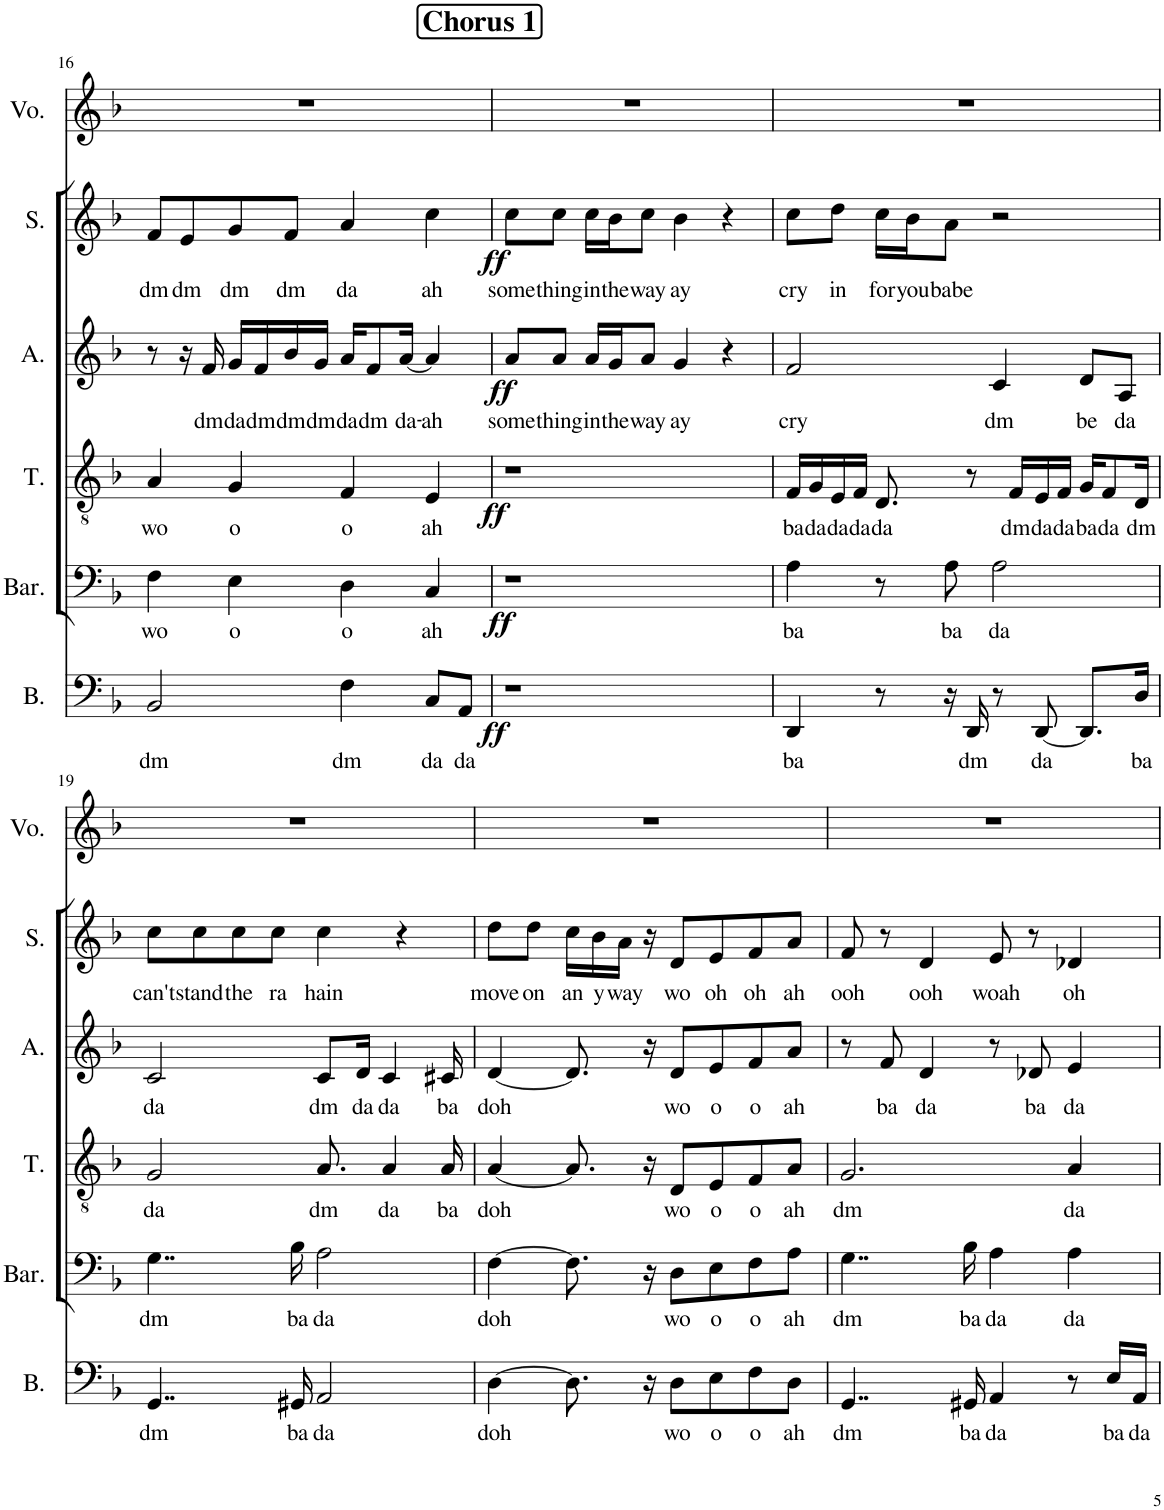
**kern	**text	**dynam	**kern	**text	**dynam	**kern	**text	**dynam	**kern	**text	**dynam	**kern	**text	**dynam	**kern
*part6	*part6	*part6	*part5	*part5	*part5	*part4	*part4	*part4	*part3	*part3	*part3	*part2	*part2	*part2	*part1
*staff6	*staff6	*staff6	*staff5	*staff5	*staff5	*staff4	*staff4	*staff4	*staff3	*staff3	*staff3	*staff2	*staff2	*staff2	*staff1
*I"Bass	*	*	*I"Baritone	*	*	*I"Tenor	*	*	*I"Alto	*	*	*I"Soprano	*	*	*I"Voice
*I'B.	*	*	*I'Bar.	*	*	*I'T.	*	*	*I'A.	*	*	*I'S.	*	*	*I'Vo.
!!LO:PB:g=z
*clefF4	*	*	*clefF4	*	*	*clefGv2	*	*	*clefG2	*	*	*clefG2	*	*	*clefG2
*k[b-]	*	*	*k[b-]	*	*	*k[b-]	*	*	*k[b-]	*	*	*k[b-]	*	*	*k[b-]
*M4/4	*	*	*M4/4	*	*	*M4/4	*	*	*M4/4	*	*	*M4/4	*	*	*M4/4
=16	=16	=16	=16	=16	=16	=16	=16	=16	=16	=16	=16	=16	=16	=16	=16
!	!LO:LY:b	!	!	!LO:LY:b	!	!	!LO:LY:b	!	!	!	!	!	!LO:LY:b	!	!
2BB-/	dm	.	4F\	wo	.	4A/	wo	.	8r	.	.	8f/L	dm	.	1r
!	!	!	!	!	!	!	!	!	!	!	!	!	!LO:LY:b	!	!
.	.	.	.	.	.	.	.	.	16r	.	.	8e/	dm	.	.
!	!	!	!	!	!	!	!	!	!	!LO:LY:b	!	!	!	!	!
.	.	.	.	.	.	.	.	.	16f/	dm	.	.	.	.	.
!	!	!	!	!LO:LY:b	!	!	!LO:LY:b	!	!	!LO:LY:b	!	!	!LO:LY:b	!	!
.	.	.	4E\	o	.	4G/	o	.	16g/LL	da	.	8g/	dm	.	.
!	!	!	!	!	!	!	!	!	!	!LO:LY:b	!	!	!	!	!
.	.	.	.	.	.	.	.	.	16f/	dm	.	.	.	.	.
!	!	!	!	!	!	!	!	!	!	!LO:LY:b	!	!	!LO:LY:b	!	!
.	.	.	.	.	.	.	.	.	16b-/	dm	.	8f/J	dm	.	.
!	!	!	!	!	!	!	!	!	!	!LO:LY:b	!	!	!	!	!
.	.	.	.	.	.	.	.	.	16g/JJ	dm	.	.	.	.	.
!	!LO:LY:b	!	!	!LO:LY:b	!	!	!LO:LY:b	!	!	!LO:LY:b	!	!	!LO:LY:b	!	!
4F\	dm	.	4D\	o	.	4F/	o	.	16a/KL	da	.	4a/	da	.	.
!	!	!	!	!	!	!	!	!	!	!LO:LY:b	!	!	!	!	!
.	.	.	.	.	.	.	.	.	8f/	dm	.	.	.	.	.
!	!	!	!	!	!	!	!	!	!	!LO:LY:b	!	!	!	!	!
.	.	.	.	.	.	.	.	.	[16a/Jk	da-	.	.	.	.	.
!	!LO:LY:b	!	!	!LO:LY:b	!	!	!LO:LY:b	!	!	!LO:LY:b	!LO:DY:b	!	!LO:LY:b	!LO:DY:b	!
8C/L	da	.	4C/	ah	.	4E/	ah	.	4a/]	-ah	ff	4cc\	ah	ff	.
!	!LO:LY:b	!	!	!	!	!	!	!	!	!	!	!	!	!	!
8AA/J	da	.	.	.	.	.	.	.	.	.	.	.	.	.	.
!!LO:REH:place=s1:a:B:cj:fs=14:t=Chorus 1
=17	=17	=17	=17	=17	=17	=17	=17	=17	=17	=17	=17	=17	=17	=17	=17
!	!	!LO:DY:b	!	!	!LO:DY:b	!	!	!LO:DY:b	!	!LO:LY:b	!	!	!LO:LY:b	!	!
1r	.	ff	1r	.	ff	1r	.	ff	8a/L	some	.	8cc\L	some	.	1r
!	!	!	!	!	!	!	!	!	!	!LO:LY:b	!	!	!LO:LY:b	!	!
.	.	.	.	.	.	.	.	.	8a/J	thing	.	8cc\J	thing	.	.
!	!	!	!	!	!	!	!	!	!	!LO:LY:b	!	!	!LO:LY:b	!	!
.	.	.	.	.	.	.	.	.	16a/LL	in	.	16cc\LL	in	.	.
!	!	!	!	!	!	!	!	!	!	!LO:LY:b	!	!	!LO:LY:b	!	!
.	.	.	.	.	.	.	.	.	16g/J	the	.	16b-\J	the	.	.
!	!	!	!	!	!	!	!	!	!	!LO:LY:b	!	!	!LO:LY:b	!	!
.	.	.	.	.	.	.	.	.	8a/J	way	.	8cc\J	way	.	.
!	!	!	!	!	!	!	!	!	!	!LO:LY:b	!	!	!LO:LY:b	!	!
.	.	.	.	.	.	.	.	.	4g/	ay	.	4b-\	ay	.	.
.	.	.	.	.	.	.	.	.	4r	.	.	4r	.	.	.
=18	=18	=18	=18	=18	=18	=18	=18	=18	=18	=18	=18	=18	=18	=18	=18
!	!LO:LY:b	!	!	!LO:LY:b	!	!	!LO:LY:b	!	!	!LO:LY:b	!	!	!LO:LY:b	!	!
4DD/	ba	.	4A\	ba	.	16F/LL	ba	.	2f/	cry	.	8cc\L	cry	.	1r
!	!	!	!	!	!	!	!LO:LY:b	!	!	!	!	!	!	!	!
.	.	.	.	.	.	16G/	da	.	.	.	.	.	.	.	.
!	!	!	!	!	!	!	!LO:LY:b	!	!	!	!	!	!LO:LY:b	!	!
.	.	.	.	.	.	16E/	da	.	.	.	.	8dd\J	in	.	.
!	!	!	!	!	!	!	!LO:LY:b	!	!	!	!	!	!	!	!
.	.	.	.	.	.	16F/JJ	da	.	.	.	.	.	.	.	.
!	!	!	!	!	!	!	!LO:LY:b	!	!	!	!	!	!LO:LY:b	!	!
8r	.	.	8r	.	.	8.D/	da	.	.	.	.	16cc\LL	for	.	.
!	!	!	!	!	!	!	!	!	!	!	!	!	!LO:LY:b	!	!
.	.	.	.	.	.	.	.	.	.	.	.	16b-\J	you	.	.
!	!	!	!	!LO:LY:b	!	!	!	!	!	!	!	!	!LO:LY:b	!	!
16r	.	.	8A\	ba	.	.	.	.	.	.	.	8a\J	babe	.	.
!	!LO:LY:b	!	!	!	!	!	!	!	!	!	!	!	!	!	!
16DD/	dm	.	.	.	.	8r	.	.	.	.	.	.	.	.	.
!	!	!	!	!LO:LY:b	!	!	!	!	!	!LO:LY:b	!	!	!	!	!
8r	.	.	2A\	da	.	.	.	.	4c/	dm	.	2r	.	.	.
!	!	!	!	!	!	!	!LO:LY:b	!	!	!	!	!	!	!	!
.	.	.	.	.	.	16F/LL	dm	.	.	.	.	.	.	.	.
!	!LO:LY:b	!	!	!	!	!	!LO:LY:b	!	!	!	!	!	!	!	!
[8DD/	da	.	.	.	.	16E/	da	.	.	.	.	.	.	.	.
!	!	!	!	!	!	!	!LO:LY:b	!	!	!	!	!	!	!	!
.	.	.	.	.	.	16F/JJ	da	.	.	.	.	.	.	.	.
!	!	!	!	!	!	!	!LO:LY:b	!	!	!LO:LY:b	!	!	!	!	!
8.DD/L]	.	.	.	.	.	16G/KL	ba	.	8d/L	be	.	.	.	.	.
!	!	!	!	!	!	!	!LO:LY:b	!	!	!	!	!	!	!	!
.	.	.	.	.	.	8F/	da	.	.	.	.	.	.	.	.
!	!	!	!	!	!	!	!	!	!	!LO:LY:b	!	!	!	!	!
.	.	.	.	.	.	.	.	.	8A/J	da	.	.	.	.	.
!	!LO:LY:b	!	!	!	!	!	!LO:LY:b	!	!	!	!	!	!	!	!
16D/Jk	ba	.	.	.	.	16D/Jk	dm	.	.	.	.	.	.	.	.
!!LO:LB:g=z
=19	=19	=19	=19	=19	=19	=19	=19	=19	=19	=19	=19	=19	=19	=19	=19
!	!LO:LY:b	!	!	!LO:LY:b	!	!	!LO:LY:b	!	!	!LO:LY:b	!	!	!LO:LY:b	!	!
4..GG/	dm	.	4..G\	dm	.	2G/	da	.	2c/	da	.	8cc\L	can't	.	1r
!	!	!	!	!	!	!	!	!	!	!	!	!	!LO:LY:b	!	!
.	.	.	.	.	.	.	.	.	.	.	.	8cc\	stand	.	.
!	!	!	!	!	!	!	!	!	!	!	!	!	!LO:LY:b	!	!
.	.	.	.	.	.	.	.	.	.	.	.	8cc\	the	.	.
!	!	!	!	!	!	!	!	!	!	!	!	!	!LO:LY:b	!	!
.	.	.	.	.	.	.	.	.	.	.	.	8cc\J	ra	.	.
!	!LO:LY:b	!	!	!LO:LY:b	!	!	!	!	!	!	!	!	!	!	!
16GG#X/	ba	.	16B-\	ba	.	.	.	.	.	.	.	.	.	.	.
!	!LO:LY:b	!	!	!LO:LY:b	!	!	!LO:LY:b	!	!	!LO:LY:b	!	!	!LO:LY:b	!	!
2AA/	da	.	2A\	da	.	8.A/	dm	.	8c/L	dm	.	4cc\	hain	.	.
!	!	!	!	!	!	!	!	!	!	!LO:LY:b	!	!	!	!	!
.	.	.	.	.	.	.	.	.	16d/Jk	da	.	.	.	.	.
!	!	!	!	!	!	!	!LO:LY:b	!	!	!LO:LY:b	!	!	!	!	!
.	.	.	.	.	.	4A/	da	.	4c/	da	.	.	.	.	.
.	.	.	.	.	.	.	.	.	.	.	.	4r	.	.	.
!	!	!	!	!	!	!	!LO:LY:b	!	!	!LO:LY:b	!	!	!	!	!
.	.	.	.	.	.	16A/	ba	.	16c#X/	ba	.	.	.	.	.
=20	=20	=20	=20	=20	=20	=20	=20	=20	=20	=20	=20	=20	=20	=20	=20
!	!LO:LY:b	!	!	!LO:LY:b	!	!	!LO:LY:b	!	!	!LO:LY:b	!	!	!LO:LY:b	!	!
[4D\	doh	.	[4F\	doh	.	[4A/	doh	.	[4d/	doh	.	8dd\L	move	.	1r
!	!	!	!	!	!	!	!	!	!	!	!	!	!LO:LY:b	!	!
.	.	.	.	.	.	.	.	.	.	.	.	8dd\J	on	.	.
!	!	!	!	!	!	!	!	!	!	!	!	!	!LO:LY:b	!	!
8.D\]	.	.	8.F\]	.	.	8.A/]	.	.	8.d/]	.	.	16cc\LL	an	.	.
!	!	!	!	!	!	!	!	!	!	!	!	!	!LO:LY:b	!	!
.	.	.	.	.	.	.	.	.	.	.	.	16b-\	y	.	.
!	!	!	!	!	!	!	!	!	!	!	!	!	!LO:LY:b	!	!
.	.	.	.	.	.	.	.	.	.	.	.	16a\JJ	way	.	.
16r	.	.	16r	.	.	16r	.	.	16r	.	.	16r	.	.	.
!	!LO:LY:b	!	!	!LO:LY:b	!	!	!LO:LY:b	!	!	!LO:LY:b	!	!	!LO:LY:b	!	!
8D\L	wo	.	8D\L	wo	.	8D/L	wo	.	8d/L	wo	.	8d/L	wo	.	.
!	!LO:LY:b	!	!	!LO:LY:b	!	!	!LO:LY:b	!	!	!LO:LY:b	!	!	!LO:LY:b	!	!
8E\	o	.	8E\	o	.	8E/	o	.	8e/	o	.	8e/	oh	.	.
!	!LO:LY:b	!	!	!LO:LY:b	!	!	!LO:LY:b	!	!	!LO:LY:b	!	!	!LO:LY:b	!	!
8F\	o	.	8F\	o	.	8F/	o	.	8f/	o	.	8f/	oh	.	.
!	!LO:LY:b	!	!	!LO:LY:b	!	!	!LO:LY:b	!	!	!LO:LY:b	!	!	!LO:LY:b	!	!
8D\J	ah	.	8A\J	ah	.	8A/J	ah	.	8a/J	ah	.	8a/J	ah	.	.
=21	=21	=21	=21	=21	=21	=21	=21	=21	=21	=21	=21	=21	=21	=21	=21
!	!LO:LY:b	!	!	!LO:LY:b	!	!	!LO:LY:b	!	!	!	!	!	!LO:LY:b	!	!
4..GG/	dm	.	4..G\	dm	.	2.G/	dm	.	8r	.	.	8f/	ooh	.	1r
!	!	!	!	!	!	!	!	!	!	!LO:LY:b	!	!	!	!	!
.	.	.	.	.	.	.	.	.	8f/	ba	.	8r	.	.	.
!	!	!	!	!	!	!	!	!	!	!LO:LY:b	!	!	!LO:LY:b	!	!
.	.	.	.	.	.	.	.	.	4d/	da	.	4d/	ooh	.	.
!	!LO:LY:b	!	!	!LO:LY:b	!	!	!	!	!	!	!	!	!	!	!
16GG#X/	ba	.	16B-\	ba	.	.	.	.	.	.	.	.	.	.	.
!	!LO:LY:b	!	!	!LO:LY:b	!	!	!	!	!	!	!	!	!LO:LY:b	!	!
4AA/	da	.	4A\	da	.	.	.	.	8r	.	.	8e/	woah	.	.
!	!	!	!	!	!	!	!	!	!	!LO:LY:b	!	!	!	!	!
.	.	.	.	.	.	.	.	.	8d-X/	ba	.	8r	.	.	.
!	!	!	!	!LO:LY:b	!	!	!LO:LY:b	!	!	!LO:LY:b	!	!	!LO:LY:b	!	!
8r	.	.	4A\	da	.	4A/	da	.	4e/	da	.	4d-X/	oh	.	.
!	!LO:LY:b	!	!	!	!	!	!	!	!	!	!	!	!	!	!
16E/LL	ba	.	.	.	.	.	.	.	.	.	.	.	.	.	.
!	!LO:LY:b	!	!	!	!	!	!	!	!	!	!	!	!	!	!
16AA/JJ	da	.	.	.	.	.	.	.	.	.	.	.	.	.	.
=	=	=	=	=	=	=	=	=	=	=	=	=	=	=	=
*-	*-	*-	*-	*-	*-	*-	*-	*-	*-	*-	*-	*-	*-	*-	*-
